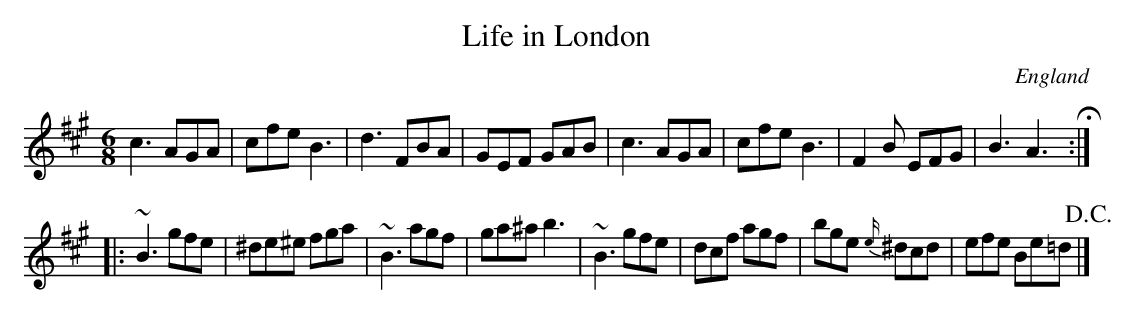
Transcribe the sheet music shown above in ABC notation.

X:1
T:Life in London
L:1/8
M:6/8
O:England
K:A
c3 AGA | cfe B3 | d3  FBA | GEF GAB |\
c3 AGA | cfe B3 | F2B EFG | B3 A3 H::
~B3 gfe | ^de^e fga | ~B3 agf | ga^a b3 |\
~B3 gfe | dcf agf | bge {e/}^dcd | efe Be=d !D.C.! |]
